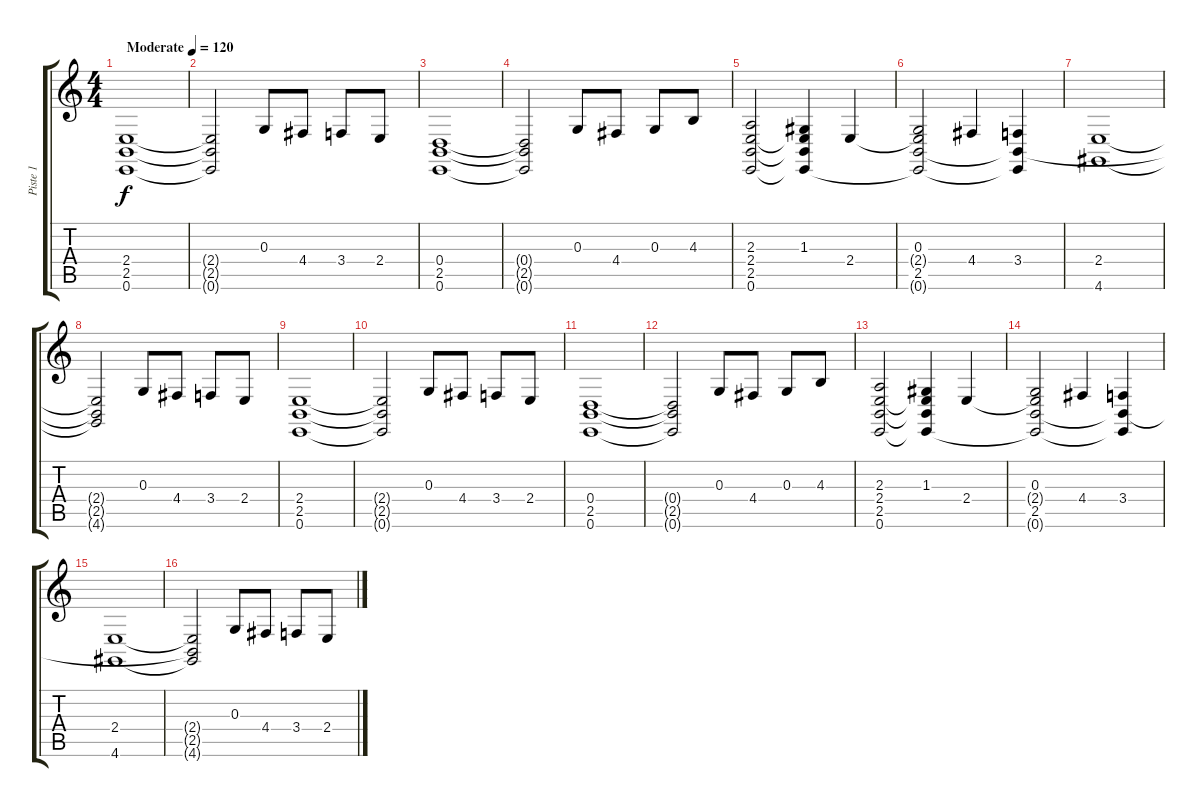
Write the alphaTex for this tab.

\track ("Piste 1" "Piste 1") {instrument fx7echoes}
\staff {score tabs}
\tuning (E4 B3 G3 D3 A2 E2) {hide}
\ts (4 4)
\tempo (120 "Moderate")
\clef g2
\ks c
(2.4 2.5 0.6).1{dy f instrument fx7echoes} |
(2.4{t} 2.5{t} 0.6{t}).2 0.3.8 4.4.8 3.4.8 2.4.8 |
(0.4 2.5 0.6).1 |
(0.4{t} 2.5{t} 0.6{t}).2 0.3.8 4.4.8 0.3.8 4.3.8 |
(2.3 2.4 2.5 0.6).2 (1.3 2.4{t} 2.5{t} 0.6{t}).4 2.4.4 |
(0.3 2.4{t} 2.5 0.6{t}).2 4.4.4 (3.4 2.5{t} 0.6{t}).4 |
(2.4 4.6).1 |
(2.4{t} 2.5{t} 4.6{t}).2 0.3.8 4.4.8 3.4.8 2.4.8 |
(2.4 2.5 0.6).1 |
(2.4{t} 2.5{t} 0.6{t}).2 0.3.8 4.4.8 3.4.8 2.4.8 |
(0.4 2.5 0.6).1 |
(0.4{t} 2.5{t} 0.6{t}).2 0.3.8 4.4.8 0.3.8 4.3.8 |
(2.3 2.4 2.5 0.6).2 (1.3 2.4{t} 2.5{t} 0.6{t}).4 2.4.4 |
(0.3 2.4{t} 2.5 0.6{t}).2 4.4.4 (3.4 2.5{t} 0.6{t}).4 |
(2.4 4.6).1 |
(2.4{t} 2.5{t} 4.6{t}).2 0.3.8 4.4.8 3.4.8 2.4.8
